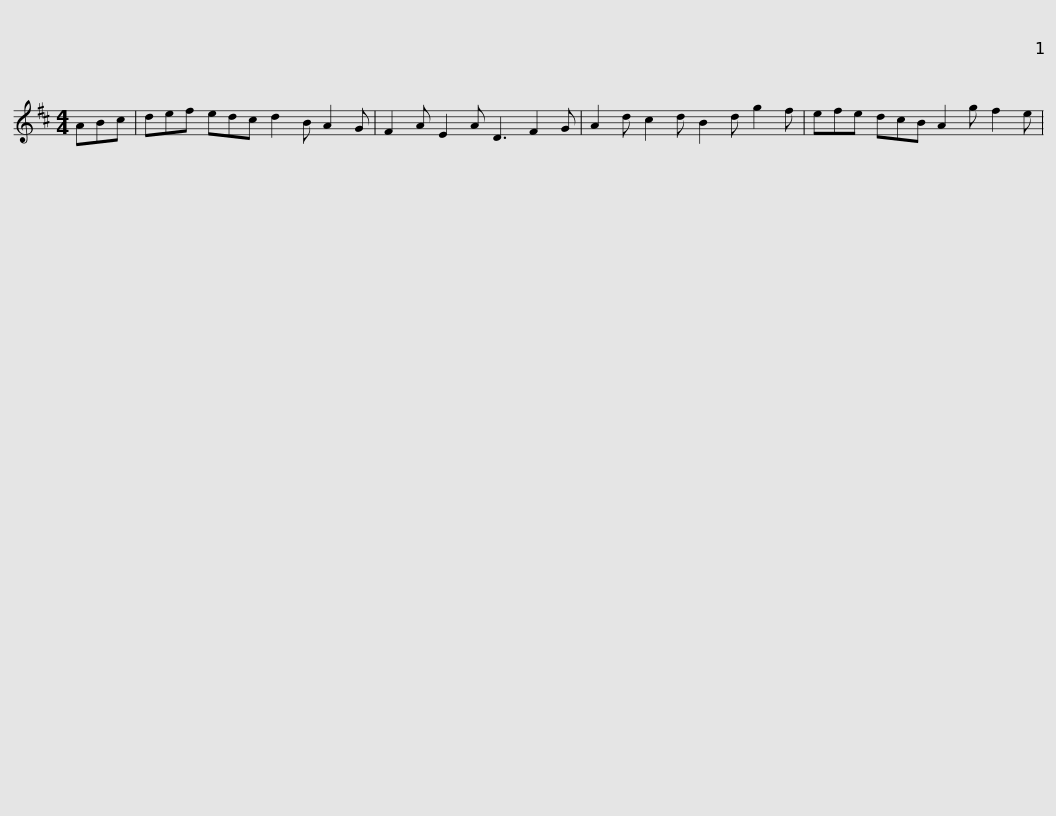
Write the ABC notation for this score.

X:1
L:1/8
M:4/4
I:linebreak $
K:D
V:1 treble
V:1
 ABc | def edc d2 B A2 G | F2 A E2 A D3 F2 G | A2 d c2 d B2 d g2 f | efe dcB A2 g f2 e | %5
